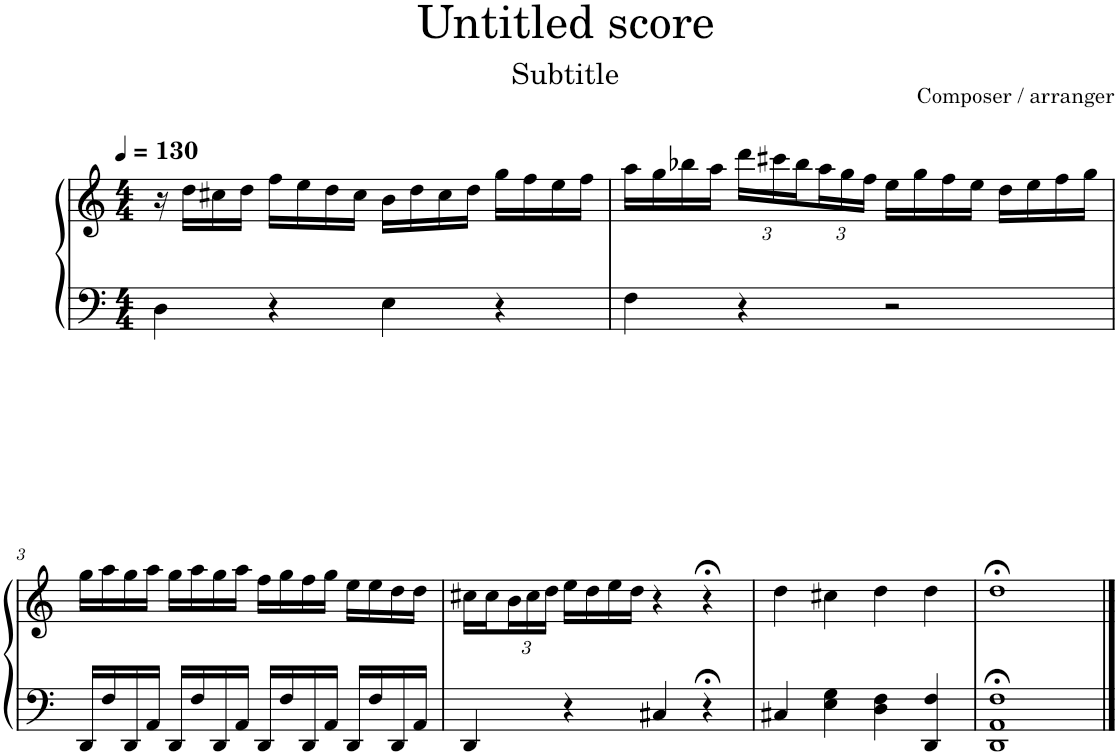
**kern	**kern
*part1	*part1
*staff2	*staff1
*I"Piano	*
*I'Pno.	*
*clefF4	*clefG2
*k[]	*k[]
*M4/4	*M4/4
*MM130	*MM130
=1	=1
4D\	16r
.	16dd\LL
.	16cc#X\
.	16dd\JJ
4r	16ff\LL
.	16ee\
.	16dd\
.	16cc#\JJ
4E\	16b\LL
.	16dd\
.	16cc#\
.	16dd\JJ
4r	16gg\LL
.	16ff\
.	16ee\
.	16ff\JJ
=2	=2
4F\	16aa\LL
.	16gg\
.	16bb-X\
.	16aa\JJ
*	*Xbrackettup
4r	24ddd\LL
.	24ccc#X\
.	24bb-\
.	24aa\
.	24gg\
.	24ff\JJ
2r	16ee\LL
.	16gg\
.	16ff\
.	16ee\JJ
.	16dd\LL
.	16ee\
.	16ff\
.	16gg\JJ
!!LO:LB:g=z
=3	=3
16DD/LL	16gg\LL
16F/	16aa\
16DD/	16gg\
16AA/JJ	16aa\JJ
16DD/LL	16gg\LL
16F/	16aa\
16DD/	16gg\
16AA/JJ	16aa\JJ
16DD/LL	16ff\LL
16F/	16gg\
16DD/	16ff\
16AA/JJ	16gg\JJ
16DD/LL	16ee\LL
16F/	16ee\
16DD/	16dd\
16AA/JJ	16dd\JJ
=4	=4
4DD/	16cc#X\LL
.	16cc#\
.	24b\
.	24cc#\
.	24dd\JJ
4r	16ee\LL
.	16dd\
.	16ee\
.	16dd\JJ
4C#X/	4r
4r;<	4r;<
=5	=5
4C#X/	4dd\
4E\ 4G\	4cc#X\
4D\ 4F\	4dd\
4DD/ 4F/	4dd\
=6	=6
1DD;< 1AA;< 1F;<	1dd;<
==	==
*-	*-
